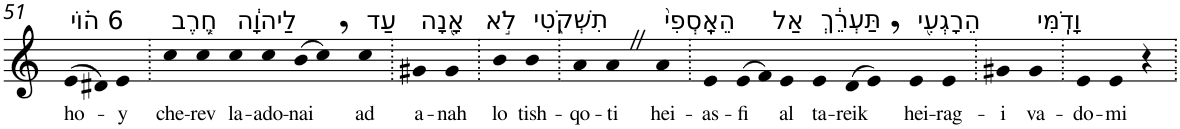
**kern	**text
*part1	*part1
*staff1	*staff1
*I"Piano	*
*I'Pno	*
!!LO:PB:g=z
*clefG2	*
*k[]	*
=51	=51
!LO:TX:a:t=6 ה֗וֹי	!
!	!LO:LY:b
(>8e	ho-
8d#X)	.
!	!LO:LY:b
4e	-y
=52.	=52.
!LO:TX:a:t=חֶ֚רֶב	!
!	!LO:LY:b
4cc	che-
!	!LO:LY:b
4cc	-rev
!LO:TX:a:t=לַיהוָ֔ה	!
!	!LO:LY:b
4cc	la-
!	!LO:LY:b
4cc	-ado-
!	!LO:LY:b
(>8b	-nai
8cc,)	.
!LO:TX:a:t=עַד	!
!	!LO:LY:b
4cc	ad
=53.	=53.
!LO:TX:a:t=אָ֖נָה	!
!	!LO:LY:b
4g#X	a-
!	!LO:LY:b
4g#	-nah
=54.	=54.
!LO:TX:a:t=לֹ֣א	!
!	!LO:LY:b
4b	lo
!LO:TX:a:t=תִשְׁקֹ֑טִי	!
!	!LO:LY:b
4b	tish-
=55.	=55.
!	!LO:LY:b
4a	-qo-
!	!LO:LY:b
4aZ	-ti
!LO:TX:a:t=הֵאָֽסְפִי֙	!
!	!LO:LY:b
4a	hei-
=56.	=56.
!	!LO:LY:b
4e	-as-
!	!LO:LY:b
(>8e	-fi
8f)	.
!LO:TX:a:t=אַל	!
!	!LO:LY:b
4e	al
!LO:TX:a:t=תַּעְרֵ֔ךְ	!
!	!LO:LY:b
4e	ta-
!	!LO:LY:b
(>8d	-reik
8e,)	.
!LO:TX:a:t=הֵרָגְעִ֖י	!
!	!LO:LY:b
4e	hei-
!	!LO:LY:b
4e	-rag-
=57.	=57.
!	!LO:LY:b
4g#X	-i
!LO:TX:a:t=וָדֹֽמִּי	!
!	!LO:LY:b
4g#	va-
=58.	=58.
!	!LO:LY:b
4e	-do-
!	!LO:LY:b
4e	-mi
4r	.
=.	=.
*-	*-
